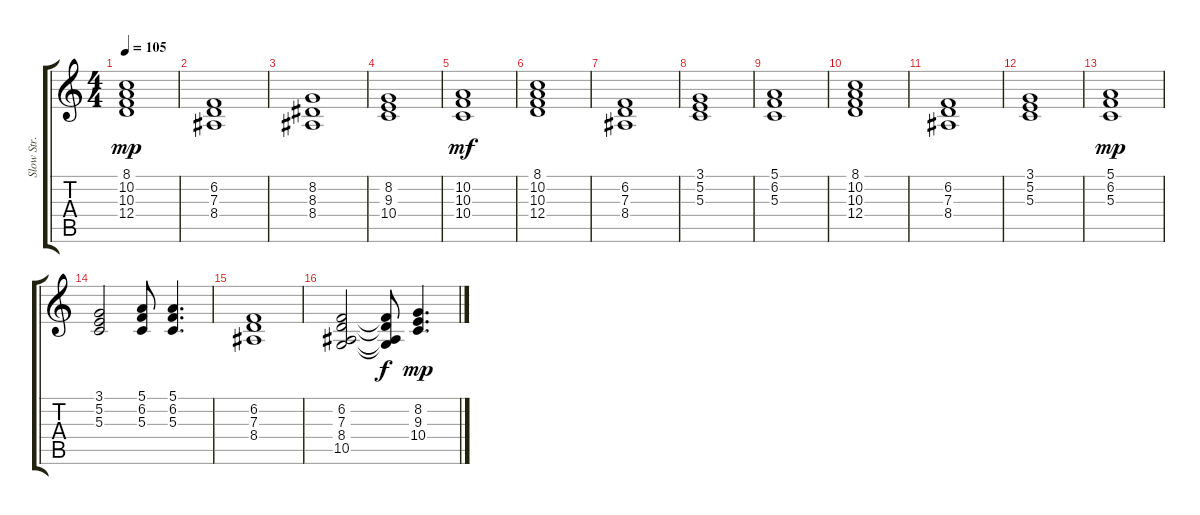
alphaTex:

\track ("Slow Str." "Slow Str.") {instrument stringensemble2}
\staff {score tabs}
\tuning (E4 B3 G3 D3 A2 E2) {hide}
\ts (4 4)
\tempo 105
\clef g2
\ks c
(8.1 10.2 10.3 12.4).1{dy mp} |
(6.2 7.3 8.4).1 |
(8.2 8.3 8.4).1 |
(8.2 9.3 10.4).1 |
(10.2 10.3 10.4).1{dy mf} |
(8.1 10.2 10.3 12.4).1 |
(6.2 7.3 8.4).1 |
(3.1 5.2 5.3).1 |
(5.1 6.2 5.3).1 |
(8.1 10.2 10.3 12.4).1 |
(6.2 7.3 8.4).1 |
(3.1 5.2 5.3).1 |
(5.1 6.2 5.3).1{dy mp} |
(3.1 5.2 5.3).2 (5.1 6.2 5.3).8 (5.1 6.2 5.3).4{d} |
(6.2 7.3 8.4).1 |
(6.2 7.3 8.4 10.5).2 (6.2{t} 7.3{t} 8.4{t} 10.5{t}).8{dy f} (8.2 9.3 10.4).4{d dy mp}
